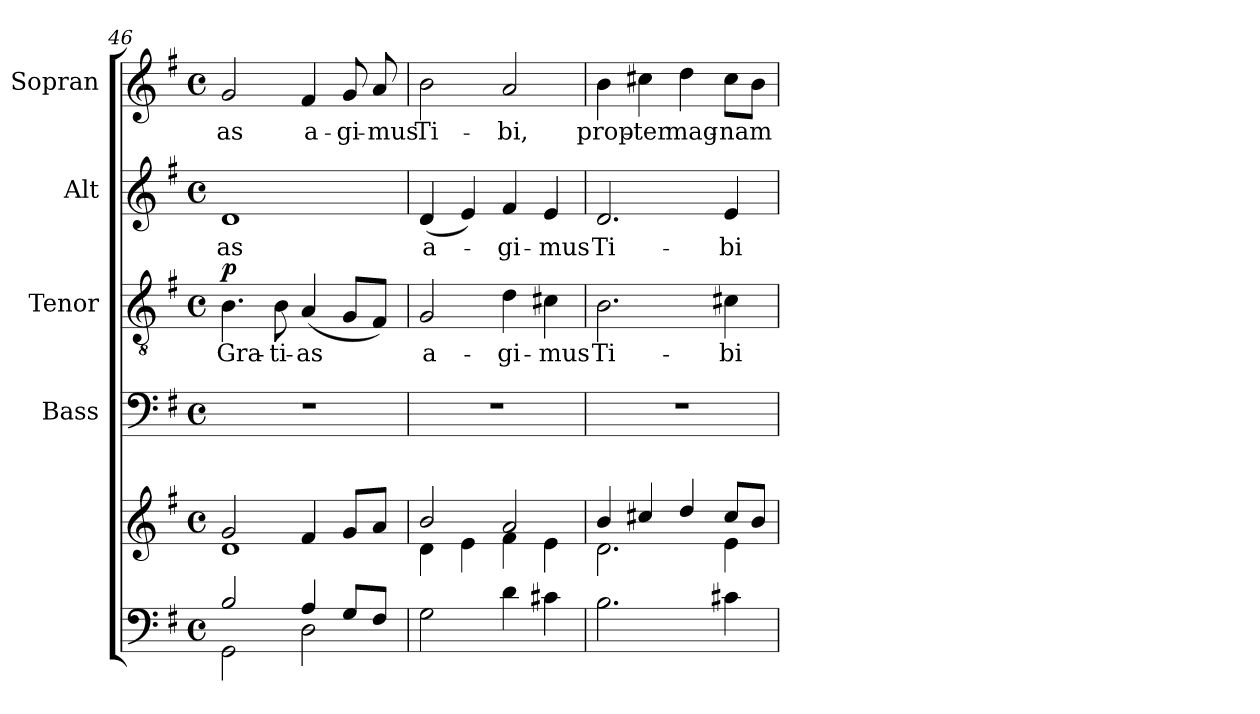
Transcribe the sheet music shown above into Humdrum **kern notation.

**kern	**kern	**kern	**kern	**text	**dynam	**kern	**text	**kern	**text
*part5	*part5	*part4	*part3	*part3	*part3	*part2	*part2	*part1	*part1
*staff6	*staff5	*staff4	*staff3	*staff3	*staff3	*staff2	*staff2	*staff1	*staff1
*	*	*I"Bass	*I"Tenor	*	*	*I"Alt	*	*I"Sopran	*
*	*	*I'B.	*I'T.	*	*	*I'A.	*	*I'S.	*
*clefF4	*clefG2	*clefF4	*clefGv2	*	*	*clefG2	*	*clefG2	*
*k[f#]	*k[f#]	*k[f#]	*k[f#]	*	*	*k[f#]	*	*k[f#]	*
*G:	*G:	*G:	*G:	*	*	*G:	*	*G:	*
*M4/4	*M4/4	*M4/4	*M4/4	*	*	*M4/4	*	*M4/4	*
*met(c)	*met(c)	*met(c)	*met(c)	*	*	*met(c)	*	*met(c)	*
=46	=46	=46	=46	=46	=46	=46	=46	=46	=46
*^	*^	*	*	*	*	*	*	*	*
!	!	!	!	!	!	!LO:LY:b	!LO:DY:a	!	!LO:LY:b	!	!LO:LY:b
2B/	2GG\	2g/	1d	1r	4.B\	Gra-	p	1d	-as	2g/	-as
!	!	!	!	!	!	!LO:LY:b	!	!	!	!	!
.	.	.	.	.	8B\	-ti-	.	.	.	.	.
!	!	!	!	!	!	!LO:LY:b	!	!	!	!	!LO:LY:b
4A/	2D\	4f#/	.	.	(<4A/	-as	.	.	.	4f#/	a-
!	!	!	!	!	!	!	!	!	!	!	!LO:LY:b
8G/L	.	8g/L	.	.	8G/L	.	.	.	.	8g/	-gi-
!	!	!	!	!	!	!	!	!	!	!	!LO:LY:b
8F#/J	.	8a/J	.	.	8F#/J)	.	.	.	.	8a/	-mus
*v	*v	*	*	*	*	*	*	*	*	*	*
=47	=47	=47	=47	=47	=47	=47	=47	=47	=47	=47
!	!	!	!	!	!LO:LY:b	!	!	!LO:LY:b	!	!LO:LY:b
2G\	2b/	4d\	1r	2G/	a-	.	(<4d/	a-	2b\	Ti-
.	.	4e\	.	.	.	.	4e/)	.	.	.
!	!	!	!	!	!LO:LY:b	!	!	!LO:LY:b	!	!LO:LY:b
4d\	2a/	4f#\	.	4d\	-gi-	.	4f#/	-gi-	2a/	-bi,
!	!	!	!	!	!LO:LY:b	!	!	!LO:LY:b	!	!
4c#X\	.	4e\	.	4c#X\	-mus	.	4e/	-mus	.	.
!!LO:PB:g=z
=48	=48	=48	=48	=48	=48	=48	=48	=48	=48	=48
!	!	!	!	!	!LO:LY:b	!	!	!LO:LY:b	!	!LO:LY:b
2.B\	4b/	2.d\	1r	2.B\	Ti-	.	2.d/	Ti-	4b\	prop-
!	!	!	!	!	!	!	!	!	!	!LO:LY:b
.	4cc#X/	.	.	.	.	.	.	.	4cc#X\	-ter
!	!	!	!	!	!	!	!	!	!	!LO:LY:b
.	4dd/	.	.	.	.	.	.	.	4dd\	mag-
!	!	!	!	!	!LO:LY:b	!	!	!LO:LY:b	!	!LO:LY:b
4c#X\	8cc#/L	4e\	.	4c#X\	-bi	.	4e/	-bi	8cc#\L	-nam
.	8b/J	.	.	.	.	.	.	.	8b\J	.
*	*v	*v	*	*	*	*	*	*	*	*
=	=	=	=	=	=	=	=	=	=
*-	*-	*-	*-	*-	*-	*-	*-	*-	*-
